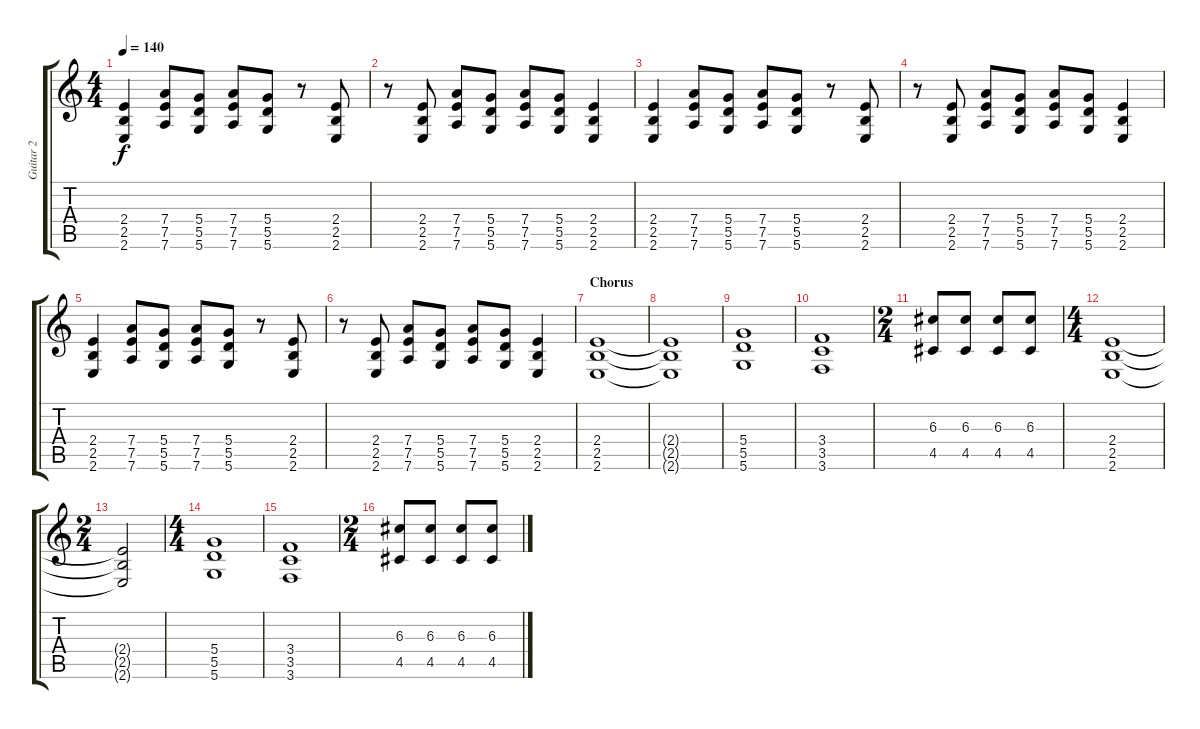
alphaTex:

\track ("Guitar 2" "Guitar 2") {instrument distortionguitar}
\staff {score tabs}
\tuning (E4 B3 G3 D3 A2 D2) {hide}
\ts (4 4)
\tempo 140
\clef g2
\ks c
(2.4 2.5 2.6).4{dy f} (7.4 7.5 7.6).8 (5.4 5.5 5.6).8 (7.4 7.5 7.6).8 (5.4 5.5 5.6).8 r.8 (2.4 2.5 2.6).8 |
r.8 (2.4 2.5 2.6).8 (7.4 7.5 7.6).8 (5.4 5.5 5.6).8 (7.4 7.5 7.6).8 (5.4 5.5 5.6).8 (2.4 2.5 2.6).4 |
(2.4 2.5 2.6).4 (7.4 7.5 7.6).8 (5.4 5.5 5.6).8 (7.4 7.5 7.6).8 (5.4 5.5 5.6).8 r.8 (2.4 2.5 2.6).8 |
r.8 (2.4 2.5 2.6).8 (7.4 7.5 7.6).8 (5.4 5.5 5.6).8 (7.4 7.5 7.6).8 (5.4 5.5 5.6).8 (2.4 2.5 2.6).4 |
(2.4 2.5 2.6).4 (7.4 7.5 7.6).8 (5.4 5.5 5.6).8 (7.4 7.5 7.6).8 (5.4 5.5 5.6).8 r.8 (2.4 2.5 2.6).8 |
r.8 (2.4 2.5 2.6).8 (7.4 7.5 7.6).8 (5.4 5.5 5.6).8 (7.4 7.5 7.6).8 (5.4 5.5 5.6).8 (2.4 2.5 2.6).4 |
\section ("" "Chorus")
(2.4 2.5 2.6).1 |
(2.4{t} 2.5{t} 2.6{t}).1 |
(5.4 5.5 5.6).1 |
(3.4 3.5 3.6).1 |
\ts (2 4)
(6.3 4.5).8 (6.3 4.5).8 (6.3 4.5).8 (6.3 4.5).8 |
\ts (4 4)
(2.4 2.5 2.6).1 |
\ts (2 4)
(2.4{t} 2.5{t} 2.6{t}).2 |
\ts (4 4)
(5.4 5.5 5.6).1 |
(3.4 3.5 3.6).1 |
\ts (2 4)
(6.3 4.5).8 (6.3 4.5).8 (6.3 4.5).8 (6.3 4.5).8
